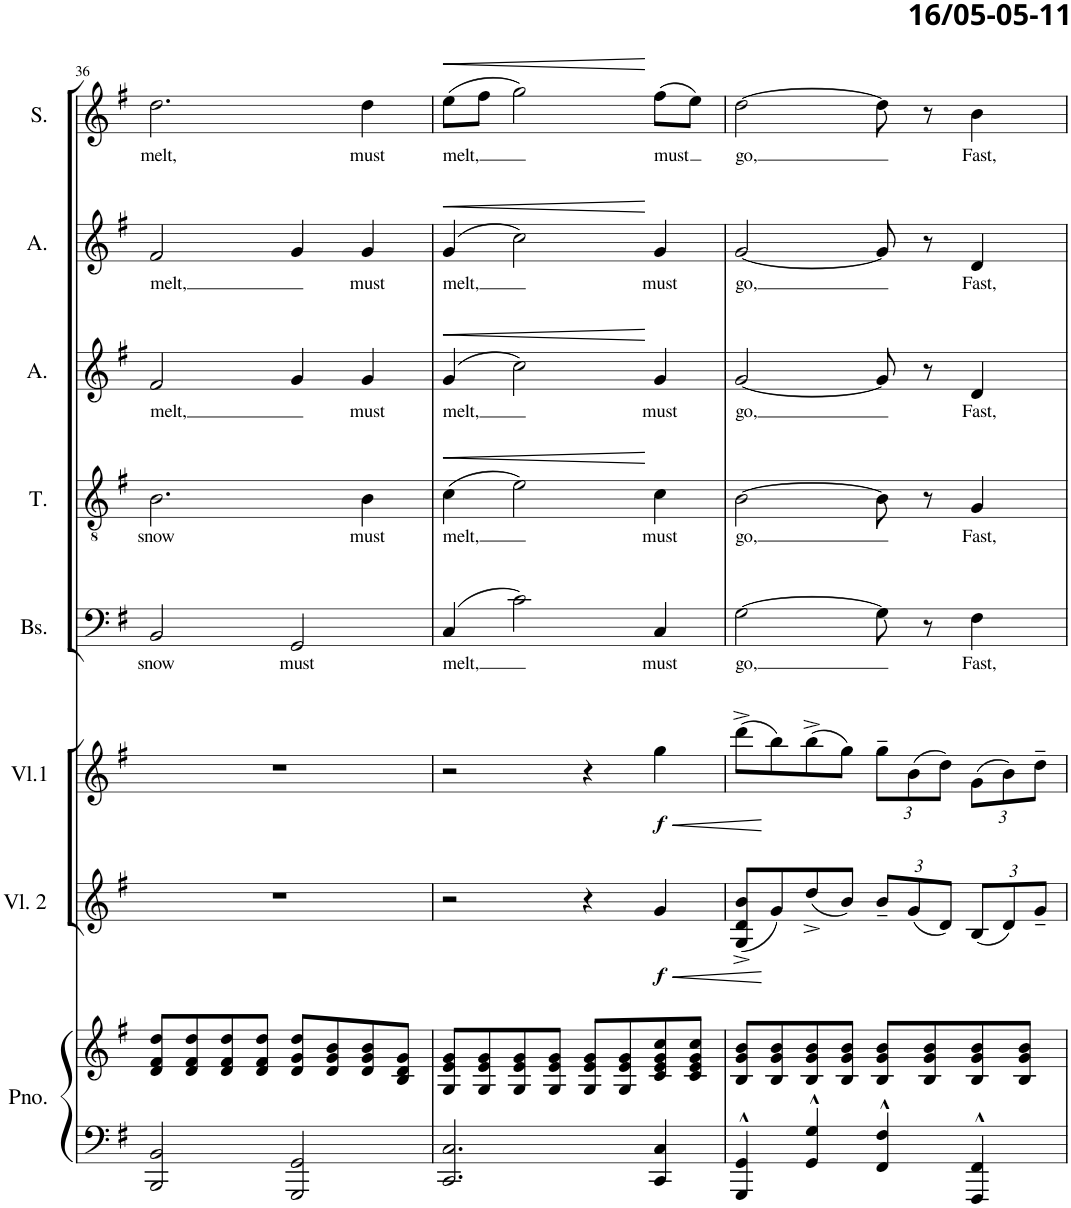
**kern	**kern	**kern	**dynam	**kern	**dynam	**kern	**text	**kern	**text	**dynam	**kern	**text	**dynam	**kern	**text	**dynam	**kern	**text	**dynam
*part8	*part8	*part7	*part7	*part6	*part6	*part5	*part5	*part4	*part4	*part4	*part3	*part3	*part3	*part2	*part2	*part2	*part1	*part1	*part1
*staff9	*staff8	*staff7	*staff7	*staff6	*staff6	*staff5	*staff5	*staff4	*staff4	*staff4	*staff3	*staff3	*staff3	*staff2	*staff2	*staff2	*staff1	*staff1	*staff1
*I"Piano	*	*I"Viool 2	*	*I"Viool 1	*	*I"Bas	*	*I"Tenor	*	*	*I"Alt	*	*	*I"Alt	*	*	*I"Sopraan	*	*
*I'Pno.	*	*I'Vl. 2	*	*I'Vl.1	*	*I'Bs.	*	*I'T.	*	*	*I'A.	*	*	*I'A.	*	*	*I'S.	*	*
!!LO:PB:g=z
*clefF4	*clefG2	*clefG2	*	*clefG2	*	*clefF4	*	*clefGv2	*	*	*clefG2	*	*	*clefG2	*	*	*clefG2	*	*
*k[f#]	*k[f#]	*k[f#]	*	*k[f#]	*	*k[f#]	*	*k[f#]	*	*	*k[f#]	*	*	*k[f#]	*	*	*k[f#]	*	*
*M4/4	*M4/4	*M4/4	*	*M4/4	*	*M4/4	*	*M4/4	*	*	*M4/4	*	*	*M4/4	*	*	*M4/4	*	*
=36	=36	=36	=36	=36	=36	=36	=36	=36	=36	=36	=36	=36	=36	=36	=36	=36	=36	=36	=36
!	!	!	!	!	!	!	!LO:LY:b	!	!LO:LY:b	!	!	!LO:LY:b	!	!	!LO:LY:b	!	!	!LO:LY:b	!
2BBB/ 2BB/	8d/ 8f#/ 8dd/L	1r	.	1r	.	2BB/	snow	2.B\	snow	.	2f#/	melt,	.	2f#/	melt,	.	2.dd\	melt,	.
.	8d/ 8f#/ 8dd/	.	.	.	.	.	.	.	.	.	.	.	.	.	.	.	.	.	.
.	8d/ 8f#/ 8dd/	.	.	.	.	.	.	.	.	.	.	.	.	.	.	.	.	.	.
.	8d/ 8f#/ 8dd/J	.	.	.	.	.	.	.	.	.	.	.	.	.	.	.	.	.	.
!	!	!	!	!	!	!	!LO:LY:b	!	!	!	!	!	!	!	!	!	!	!	!
2GGG/ 2GG/	8d/ 8g/ 8dd/L	.	.	.	.	2GG/	must	.	.	.	4g/	.	.	4g/	.	.	.	.	.
.	8d/ 8g/ 8b/	.	.	.	.	.	.	.	.	.	.	.	.	.	.	.	.	.	.
!	!	!	!	!	!	!	!	!	!LO:LY:b	!	!	!LO:LY:b	!	!	!LO:LY:b	!	!	!LO:LY:b	!
.	8d/ 8g/ 8b/	.	.	.	.	.	.	4B\	must	.	4g/	must	.	4g/	must	.	4dd\	must	.
.	8B/ 8d/ 8g/J	.	.	.	.	.	.	.	.	.	.	.	.	.	.	.	.	.	.
=37	=37	=37	=37	=37	=37	=37	=37	=37	=37	=37	=37	=37	=37	=37	=37	=37	=37	=37	=37
!	!	!	!	!	!	!	!LO:LY:b	!	!LO:LY:b	!LO:HP:b	!	!LO:LY:b	!LO:HP:b	!	!LO:LY:b	!LO:HP:b	!	!LO:LY:b	!LO:HP:b
2.CC/ 2.C/	8G/ 8e/ 8g/L	2r	.	2r	.	(4C/	melt,	(4c\	melt,	<	(4g/	melt,	<	(4g/	melt,	<	(8ee\L	melt,	<
.	8G/ 8e/ 8g/	.	.	.	.	.	.	.	.	.	.	.	.	.	.	.	8ff#\J	.	.
.	8G/ 8e/ 8g/	.	.	.	.	2c\)	.	2e\)	.	.	2cc\)	.	.	2cc\)	.	.	2gg\)	.	.
.	8G/ 8e/ 8g/J	.	.	.	.	.	.	.	.	.	.	.	.	.	.	.	.	.	.
.	8G/ 8e/ 8g/L	4r	.	4r	.	.	.	.	.	.	.	.	.	.	.	.	.	.	.
.	8G/ 8e/ 8g/	.	.	.	.	.	.	.	.	.	.	.	.	.	.	.	.	.	.
!	!	!	!LO:HP:b	!	!LO:HP:b	!	!LO:LY:b	!	!LO:LY:b	!	!	!LO:LY:b	!	!	!LO:LY:b	!	!	!LO:LY:b	!
!	!	!	!LO:DY:n=1:b	!	!LO:DY:n=1:b	!	!	!	!	!	!	!	!	!	!	!	!	!	!
4CC/ 4C/	8c/ 8e/ 8g/ 8cc/	4g/	< f	4gg\	< f	4C/	must	4c\	must	[	4g/	must	[	4g/	must	[	(8ff#\L	must	[
.	8c/ 8e/ 8g/ 8cc/J	.	.	.	.	.	.	.	.	.	.	.	.	.	.	.	8ee\J)	.	.
=38	=38	=38	=38	=38	=38	=38	=38	=38	=38	=38	=38	=38	=38	=38	=38	=38	=38	=38	=38
!	!	!	!	!	!	!	!LO:LY:b	!	!LO:LY:b	!	!	!LO:LY:b	!	!	!LO:LY:b	!	!	!LO:LY:b	!
4GGG/^^ 4GG/^^	8B/ 8g/ 8b/L	(8G/^ 8d/^ 8b/^L	.	(8ddd^\L	.	[2G\	go,	[2B\	go,	.	[2g/	go,	.	[2g/	go,	.	[2dd\	go,	.
.	8B/ 8g/ 8b/	8g/)	[	8bb\)	[	.	.	.	.	.	.	.	.	.	.	.	.	.	.
4GG/^^ 4G/^^	8B/ 8g/ 8b/	(8dd^/	.	(8bb^\	.	.	.	.	.	.	.	.	.	.	.	.	.	.	.
.	8B/ 8g/ 8b/J	8b/J)	.	8gg\J)	.	.	.	.	.	.	.	.	.	.	.	.	.	.	.
*	*	*Xbrackettup	*	*Xbrackettup	*	*	*	*	*	*	*	*	*	*	*	*	*	*	*
4FF#/^^ 4F#/^^	8B/ 8g/ 8b/L	12b~/L	.	12gg~\L	.	8G\]	.	8B\]	.	.	8g/]	.	.	8g/]	.	.	8dd\]	.	.
.	.	(12g/	.	(12b\	.	.	.	.	.	.	.	.	.	.	.	.	.	.	.
.	8B/ 8g/ 8b/	.	.	.	.	8r	.	8r	.	.	8r	.	.	8r	.	.	8r	.	.
.	.	12d/J)	.	12dd\J)	.	.	.	.	.	.	.	.	.	.	.	.	.	.	.
!	!	!	!	!	!	!	!LO:LY:b	!	!LO:LY:b	!	!	!LO:LY:b	!	!	!LO:LY:b	!	!	!LO:LY:b	!
4FFF#/^^ 4FF#/^^	8B/ 8g/ 8b/	(12B/L	.	(12g\L	.	4F#\	Fast,	4G/	Fast,	.	4d/	Fast,	.	4d/	Fast,	.	4b\	Fast,	.
.	.	12d/)	.	12b\)	.	.	.	.	.	.	.	.	.	.	.	.	.	.	.
.	8B/ 8g/ 8b/J	.	.	.	.	.	.	.	.	.	.	.	.	.	.	.	.	.	.
.	.	12g~/J	.	12dd~\J	.	.	.	.	.	.	.	.	.	.	.	.	.	.	.
=	=	=	=	=	=	=	=	=	=	=	=	=	=	=	=	=	=	=	=
*-	*-	*-	*-	*-	*-	*-	*-	*-	*-	*-	*-	*-	*-	*-	*-	*-	*-	*-	*-
